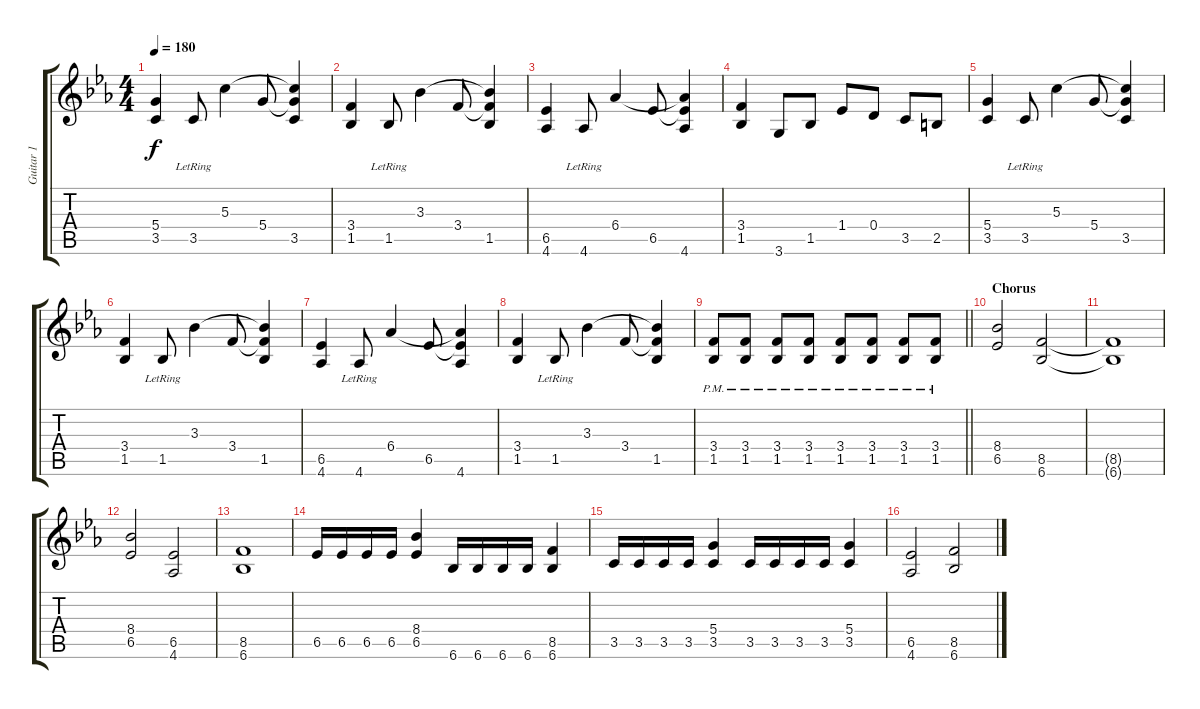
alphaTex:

\track ("Guitar 1" "Guitar 1") {instrument overdrivenguitar}
\staff {score tabs}
\tuning (E4 B3 G3 D3 A2 E2) {hide}
\ts (4 4)
\section ("" "")
\tempo 180
\clef g2
\ks eb
(5.4 3.5).4{dy f} 3.5{lr}.8 5.3.4 5.4.8 (5.3{t} 5.4{t} 3.5).4 |
(3.4 1.5).4 1.5{lr}.8 3.3.4 3.4.8 (3.3{t} 3.4{t} 1.5).4 |
(6.5 4.6).4 4.6{lr}.8 6.4.4 6.5.8 (6.4{t} 6.5{t} 4.6).4 |
(3.4 1.5).4 3.6.8 1.5.8 1.4.8 0.4.8 3.5.8 2.5.8 |
(5.4 3.5).4 3.5{lr}.8 5.3.4 5.4.8 (5.3{t} 5.4{t} 3.5).4 |
(3.4 1.5).4 1.5{lr}.8 3.3.4 3.4.8 (3.3{t} 3.4{t} 1.5).4 |
(6.5 4.6).4 4.6{lr}.8 6.4.4 6.5.8 (6.4{t} 6.5{t} 4.6).4 |
(3.4 1.5).4 1.5{lr}.8 3.3.4 3.4.8 (3.3{t} 3.4{t} 1.5).4 |
\barLineRight lightlight
(3.4{pm} 1.5{pm}).8 (3.4{pm} 1.5{pm}).8 (3.4{pm} 1.5{pm}).8 (3.4{pm} 1.5{pm}).8 (3.4{pm} 1.5{pm}).8 (3.4{pm} 1.5{pm}).8 (3.4{pm} 1.5{pm}).8 (3.4{pm} 1.5{pm}).8 |
\section ("" "Chorus")
(8.4 6.5).2 (8.5 6.6).2 |
(8.5{t} 6.6{t}).1 |
(8.4 6.5).2 (6.5 4.6).2 |
(8.5 6.6).1 |
6.5.16 6.5.16 6.5.16 6.5.16 (8.4 6.5).4 6.6.16 6.6.16 6.6.16 6.6.16 (8.5 6.6).4 |
3.5.16 3.5.16 3.5.16 3.5.16 (5.4 3.5).4 3.5.16 3.5.16 3.5.16 3.5.16 (5.4 3.5).4 |
(6.5 4.6).2 (8.5 6.6).2
